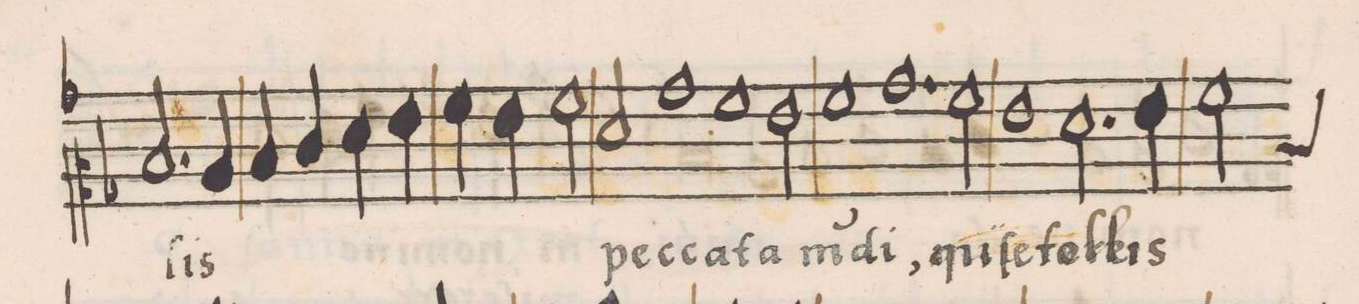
**kern	**text
*I"ALTVS	*
*clefC2	*
*k[b-]	*
*met(C|)	*
*M2/1	*
2.d/	-lis
4c/	.
4d/	.
4e/	.
4f\	.
4g\	.
=16-	=16-
4a\	.
4g\	.
2a\	.
2f/	pec-
1b-\	-ca-
=17-	=17-
1a	-ta
2g\	m(un)-
=18-	=18-
1a	-di,
1.b-	.
=19-	=19-
2a\	qui
1g	.
=20-	=20-
2.f\	tol-
4g\	-lis
*custos:d	*
2a\	.
*-	*-
